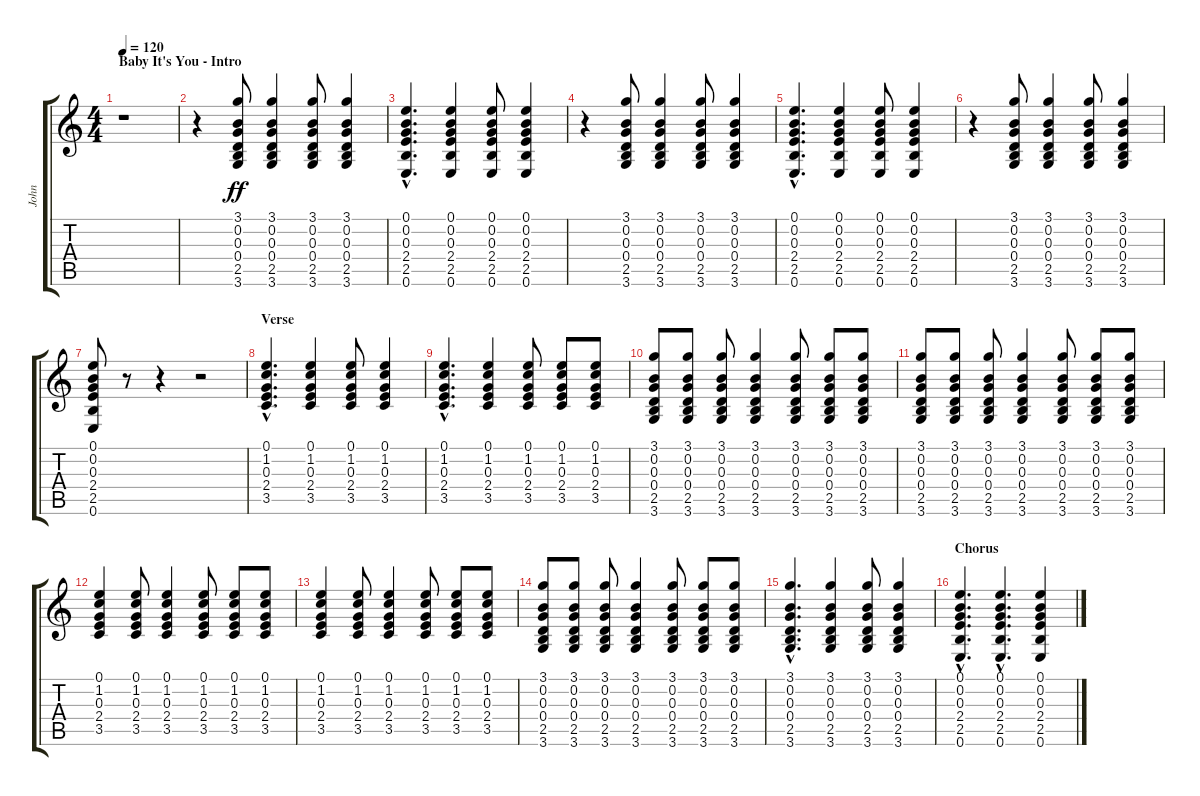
\track ("John" "John") {instrument acousticguitarnylon}
\staff {score tabs}
\tuning (E4 B3 G3 D3 A2 E2) {hide}
\ts (4 4)
\section ("" "Baby It's You - Intro")
\tempo 120
\clef g2
\ks c
r.1{dy ff volume 10 balance 11 instrument electricguitarclean} |
r.4 (3.1 0.2 0.3 0.4 2.5 3.6).8 (3.1 0.2 0.3 0.4 2.5 3.6).4 (3.1 0.2 0.3 0.4 2.5 3.6).8 (3.1 0.2 0.3 0.4 2.5 3.6).4 |
(0.1{hac} 0.2{hac} 0.3{hac} 2.4{hac} 2.5{hac} 0.6{hac}).4{d} (0.1 0.2 0.3 2.4 2.5 0.6).4 (0.1 0.2 0.3 2.4 2.5 0.6).8 (0.1 0.2 0.3 2.4 2.5 0.6).4 |
r.4 (3.1 0.2 0.3 0.4 2.5 3.6).8 (3.1 0.2 0.3 0.4 2.5 3.6).4 (3.1 0.2 0.3 0.4 2.5 3.6).8 (3.1 0.2 0.3 0.4 2.5 3.6).4 |
(0.1{hac} 0.2{hac} 0.3{hac} 2.4{hac} 2.5{hac} 0.6{hac}).4{d} (0.1 0.2 0.3 2.4 2.5 0.6).4 (0.1 0.2 0.3 2.4 2.5 0.6).8 (0.1 0.2 0.3 2.4 2.5 0.6).4 |
r.4 (3.1 0.2 0.3 0.4 2.5 3.6).8 (3.1 0.2 0.3 0.4 2.5 3.6).4 (3.1 0.2 0.3 0.4 2.5 3.6).8 (3.1 0.2 0.3 0.4 2.5 3.6).4 |
(0.1 0.2 0.3 2.4 2.5 0.6).8 r.8 r.4 r.2 |
\section ("" "Verse")
(0.1{hac} 1.2{hac} 0.3{hac} 2.4{hac} 3.5{hac}).4{d} (0.1 1.2 0.3 2.4 3.5).4 (0.1 1.2 0.3 2.4 3.5).8 (0.1 1.2 0.3 2.4 3.5).4 |
(0.1{hac} 1.2{hac} 0.3{hac} 2.4{hac} 3.5{hac}).4{d} (0.1 1.2 0.3 2.4 3.5).4 (0.1 1.2 0.3 2.4 3.5).8 (0.1 1.2 0.3 2.4 3.5).8 (0.1 1.2 0.3 2.4 3.5).8 |
(3.1 0.2 0.3 0.4 2.5 3.6).8 (3.1 0.2 0.3 0.4 2.5 3.6).8 (3.1 0.2 0.3 0.4 2.5 3.6).8 (3.1 0.2 0.3 0.4 2.5 3.6).4 (3.1 0.2 0.3 0.4 2.5 3.6).8 (3.1 0.2 0.3 0.4 2.5 3.6).8 (3.1 0.2 0.3 0.4 2.5 3.6).8 |
(3.1 0.2 0.3 0.4 2.5 3.6).8 (3.1 0.2 0.3 0.4 2.5 3.6).8 (3.1 0.2 0.3 0.4 2.5 3.6).8 (3.1 0.2 0.3 0.4 2.5 3.6).4 (3.1 0.2 0.3 0.4 2.5 3.6).8 (3.1 0.2 0.3 0.4 2.5 3.6).8 (3.1 0.2 0.3 0.4 2.5 3.6).8 |
(0.1 1.2 0.3 2.4 3.5).4 (0.1 1.2 0.3 2.4 3.5).8 (0.1 1.2 0.3 2.4 3.5).4 (0.1 1.2 0.3 2.4 3.5).8 (0.1 1.2 0.3 2.4 3.5).8 (0.1 1.2 0.3 2.4 3.5).8 |
(0.1 1.2 0.3 2.4 3.5).4 (0.1 1.2 0.3 2.4 3.5).8 (0.1 1.2 0.3 2.4 3.5).4 (0.1 1.2 0.3 2.4 3.5).8 (0.1 1.2 0.3 2.4 3.5).8 (0.1 1.2 0.3 2.4 3.5).8 |
(3.1 0.2 0.3 0.4 2.5 3.6).8 (3.1 0.2 0.3 0.4 2.5 3.6).8 (3.1 0.2 0.3 0.4 2.5 3.6).8 (3.1 0.2 0.3 0.4 2.5 3.6).4 (3.1 0.2 0.3 0.4 2.5 3.6).8 (3.1 0.2 0.3 0.4 2.5 3.6).8 (3.1 0.2 0.3 0.4 2.5 3.6).8 |
(3.1{hac} 0.2{hac} 0.3{hac} 0.4{hac} 2.5{hac} 3.6{hac}).4{d} (3.1 0.2 0.3 0.4 2.5 3.6).4 (3.1 0.2 0.3 0.4 2.5 3.6).8 (3.1 0.2 0.3 0.4 2.5 3.6).4 |
\section ("" "Chorus")
(0.1{hac} 0.2{hac} 0.3{hac} 2.4{hac} 2.5{hac} 0.6{hac}).4{d} (0.1{hac} 0.2{hac} 0.3{hac} 2.4{hac} 2.5{hac} 0.6{hac}).4{d} (0.1 0.2 0.3 2.4 2.5 0.6).4
